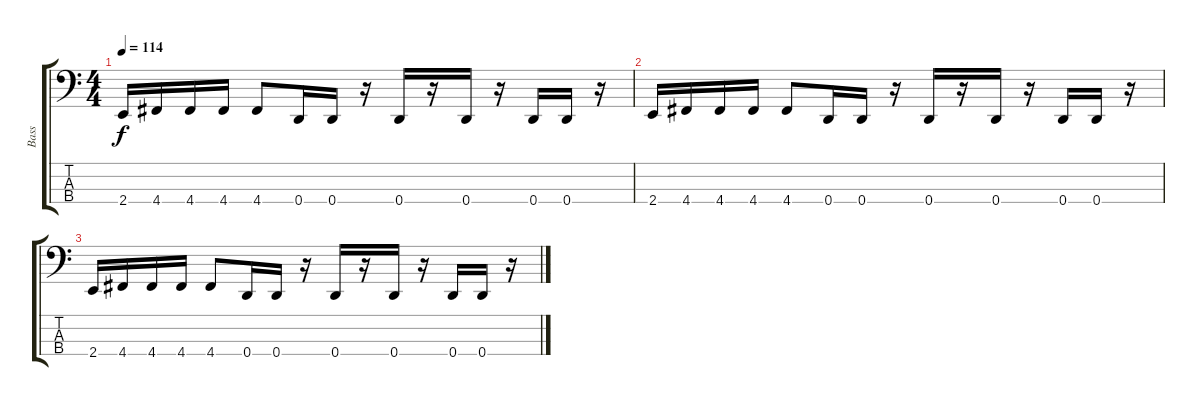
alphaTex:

\track ("Bass" "Bass") {instrument electricbassfinger}
\staff {score tabs}
\tuning (G2 D2 A1 D1) {hide}
\ts (4 4)
\tempo 114
\clef f4
\ks c
2.4.16{dy f} 4.4.16 4.4.16 4.4.16 4.4.8 0.4.16 0.4.16 r.16 0.4.16 r.16 0.4.16 r.16 0.4.16 0.4.16 r.16 |
2.4.16 4.4.16 4.4.16 4.4.16 4.4.8 0.4.16 0.4.16 r.16 0.4.16 r.16 0.4.16 r.16 0.4.16 0.4.16 r.16 |
2.4.16 4.4.16 4.4.16 4.4.16 4.4.8 0.4.16 0.4.16 r.16 0.4.16 r.16 0.4.16 r.16 0.4.16 0.4.16 r.16
